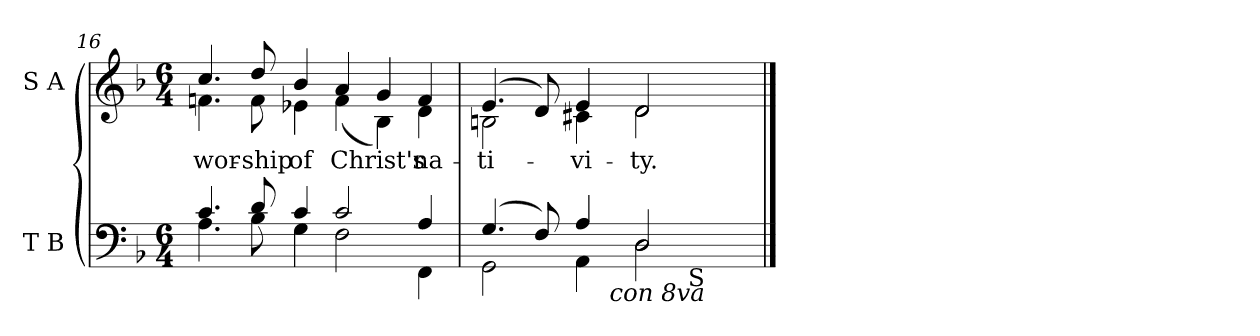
**kern	**kern	**text
*part2	*part1	*part1
*staff2	*staff1	*staff1
*I"T B	*I"S A	*
*I'B.	*	*
*clefF4	*clefG2	*
*k[b-]	*k[b-]	*
*F:	*F:	*
*M6/4	*M6/4	*
=16	=16	=16
*^	*	*
!	!	!	!LO:LY:b:color=#000000
*	*	*^	*
4.ci/	4.Ai\	4.cci/	4.fni\	wor-
!	!	!	!	!LO:LY:b:color=#000000
8di/	8B-i\	8ddi/	8fi\	-ship
!	!	!	!	!LO:LY:b:color=#000000
4ci/	4Gi\	4b-i/	4e-Xi\	of
!	!	!	!	!LO:LY:b:color=#000000
2ci/	2Fi\	4ai/	(4fi\	Christ's
.	.	4gi/	4B-i\)	.
!	!	!	!	!LO:LY:b:color=#000000
4Ai/	4FFi\	4fi/	4di\	na-
=17	=17	=17	=17	=17
!	!	!	!	!LO:LY:b:color=#000000
*^	*^	*	*	*
(4.Gi/	2GGi\	2ryy	2ryy	(4.ei/	2Bni\	-ti-
8Fi/)	.	.	.	8di/)	.	.
!	!	!	!	!	!	!LO:LY:b:color=#000000
4Ai/	4AAi\	8ryy	4ryy	4ei/	4c#Xi\	-vi-
.	.	128.ryy	.	.	.	.
!	!	!LO:TX:b:i:t=con 8va	!	!	!	!
.	.	2ryy	.	.	.	.
!	!	!	!	!	!	!LO:LY:b:color=#000000
2Di/	2Di\	.	8ryy	2di/	2di\	-ty.
.	.	.	16ryy	.	.	.
.	.	.	64ryy	.	.	.
!	!	!	!LO:TX:b:t=S	!	!	!
.	.	.	4ryy	.	.	.
.	.	16ryy	.	.	.	.
.	.	32ryy	.	.	.	.
.	.	.	32.ryy	.	.	.
.	.	64ryy	.	.	.	.
.	.	256ryy	.	.	.	.
*v	*v	*v	*v	*	*	*
*	*v	*v	*
==	==	==
*-	*-	*-
